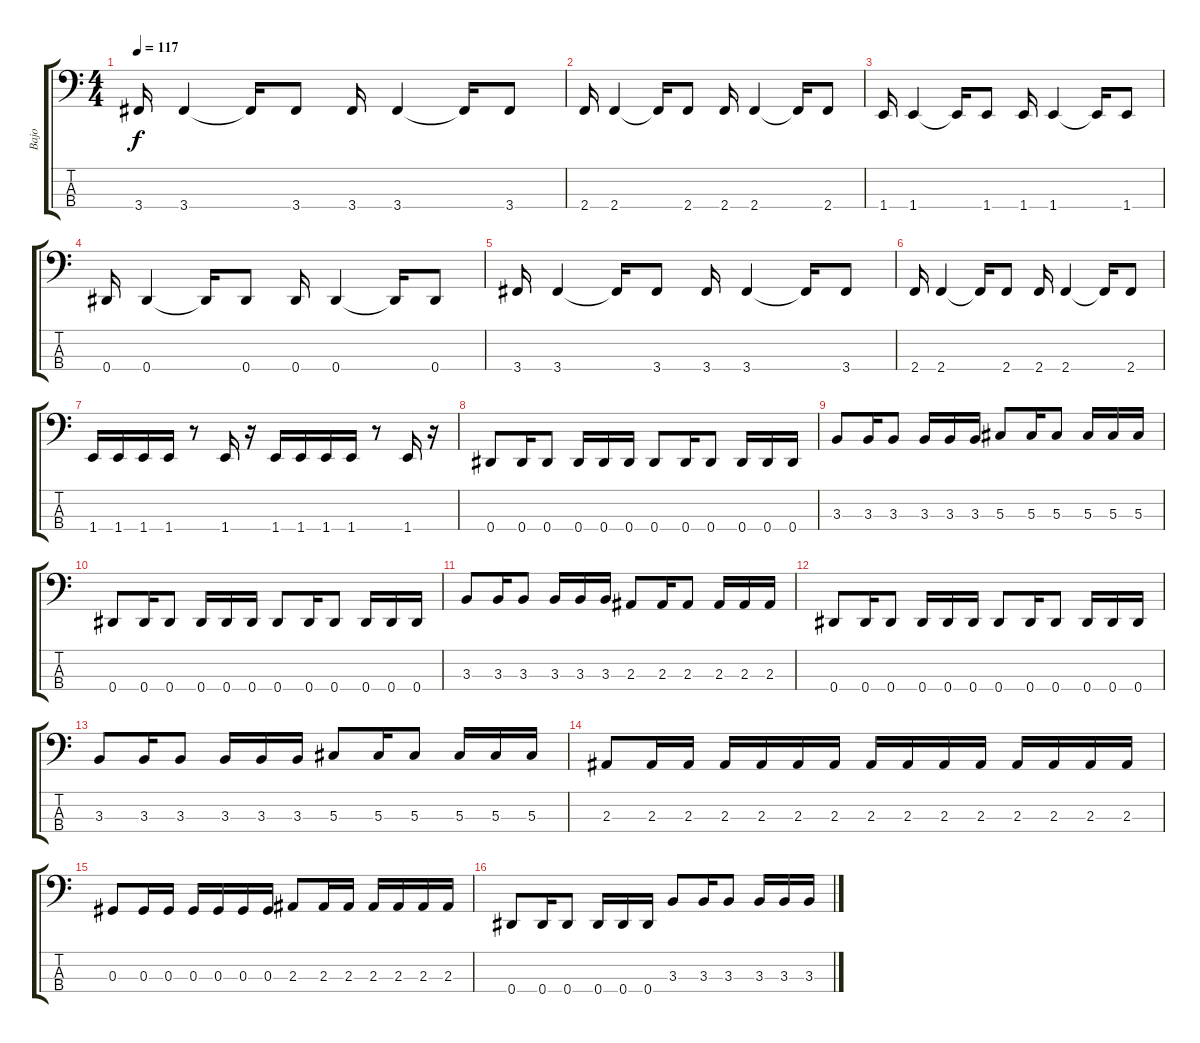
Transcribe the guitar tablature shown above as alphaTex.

\track ("Bajo" "Bajo") {instrument electricbassfinger}
\staff {score tabs}
\tuning (Gb2 Db2 Ab1 Eb1) {hide}
\ts (4 4)
\tempo 117
\clef f4
\ks c
3.4.16{dy f} 3.4.4 3.4{t}.16 3.4.8 3.4.16 3.4.4 3.4{t}.16 3.4.8 |
2.4.16 2.4.4 2.4{t}.16 2.4.8 2.4.16 2.4.4 2.4{t}.16 2.4.8 |
1.4.16 1.4.4 1.4{t}.16 1.4.8 1.4.16 1.4.4 1.4{t}.16 1.4.8 |
0.4.16 0.4.4 0.4{t}.16 0.4.8 0.4.16 0.4.4 0.4{t}.16 0.4.8 |
3.4.16 3.4.4 3.4{t}.16 3.4.8 3.4.16 3.4.4 3.4{t}.16 3.4.8 |
2.4.16 2.4.4 2.4{t}.16 2.4.8 2.4.16 2.4.4 2.4{t}.16 2.4.8 |
1.4.16 1.4.16 1.4.16 1.4.16 r.8 1.4.16 r.16 1.4.16 1.4.16 1.4.16 1.4.16 r.8 1.4.16 r.16 |
0.4.8 0.4.16 0.4.8 0.4.16 0.4.16 0.4.16 0.4.8 0.4.16 0.4.8 0.4.16 0.4.16 0.4.16 |
3.3.8 3.3.16 3.3.8 3.3.16 3.3.16 3.3.16 5.3.8 5.3.16 5.3.8 5.3.16 5.3.16 5.3.16 |
0.4.8 0.4.16 0.4.8 0.4.16 0.4.16 0.4.16 0.4.8 0.4.16 0.4.8 0.4.16 0.4.16 0.4.16 |
3.3.8 3.3.16 3.3.8 3.3.16 3.3.16 3.3.16 2.3.8 2.3.16 2.3.8 2.3.16 2.3.16 2.3.16 |
0.4.8 0.4.16 0.4.8 0.4.16 0.4.16 0.4.16 0.4.8 0.4.16 0.4.8 0.4.16 0.4.16 0.4.16 |
3.3.8 3.3.16 3.3.8 3.3.16 3.3.16 3.3.16 5.3.8 5.3.16 5.3.8 5.3.16 5.3.16 5.3.16 |
2.3.8 2.3.16 2.3.16 2.3.16 2.3.16 2.3.16 2.3.16 2.3.16 2.3.16 2.3.16 2.3.16 2.3.16 2.3.16 2.3.16 2.3.16 |
0.3.8 0.3.16 0.3.16 0.3.16 0.3.16 0.3.16 0.3.16 2.3.8 2.3.16 2.3.16 2.3.16 2.3.16 2.3.16 2.3.16 |
0.4.8 0.4.16 0.4.8 0.4.16 0.4.16 0.4.16 3.3.8 3.3.16 3.3.8 3.3.16 3.3.16 3.3.16
